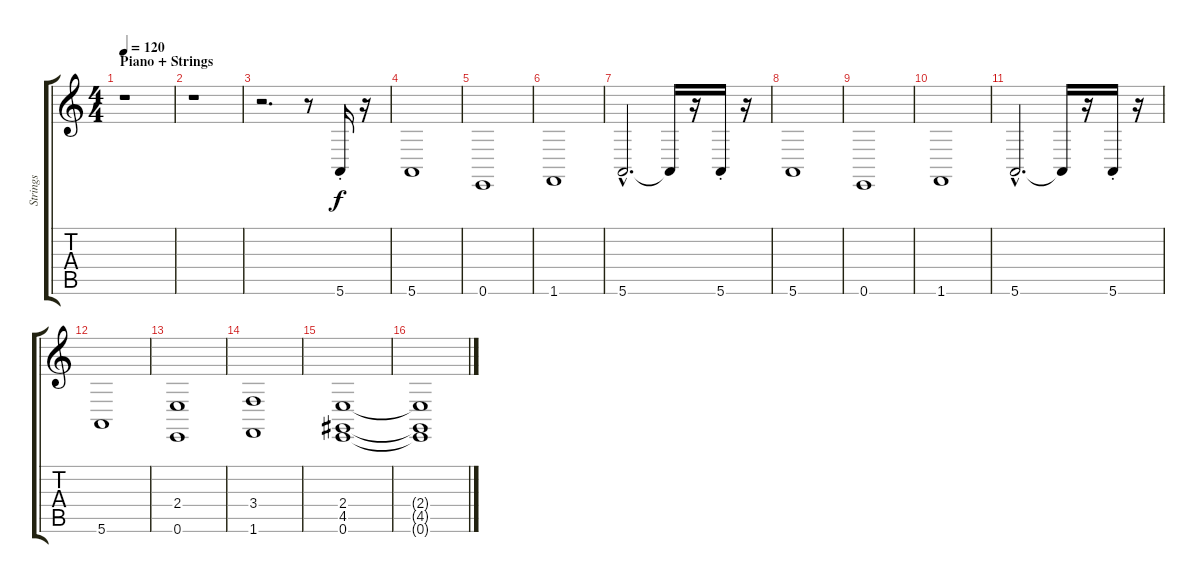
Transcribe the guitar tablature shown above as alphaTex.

\track ("Strings" "Strings") {instrument stringensemble1}
\staff {score tabs}
\tuning (E4 B3 G3 D3 E2 E2) {hide}
\ts (4 4)
\section ("" "Piano + Strings")
\tempo 120
\clef g2
\ks c
r.1{dy f instrument stringensemble1} |
r.1 |
r.2{d} r.8 5.6{st}.16 r.16 |
5.6.1 |
0.6.1 |
1.6.1 |
5.6{hac}.2{d} 5.6{t}.16 r.16 5.6{st}.16 r.16 |
5.6.1 |
0.6.1 |
1.6.1 |
5.6{hac}.2{d} 5.6{t}.16 r.16 5.6{st}.16 r.16 |
5.6.1 |
(2.4 0.6).1 |
(3.4 1.6).1 |
(2.4 4.5 0.6).1 |
(2.4{t} 4.5{t} 0.6{t}).1
